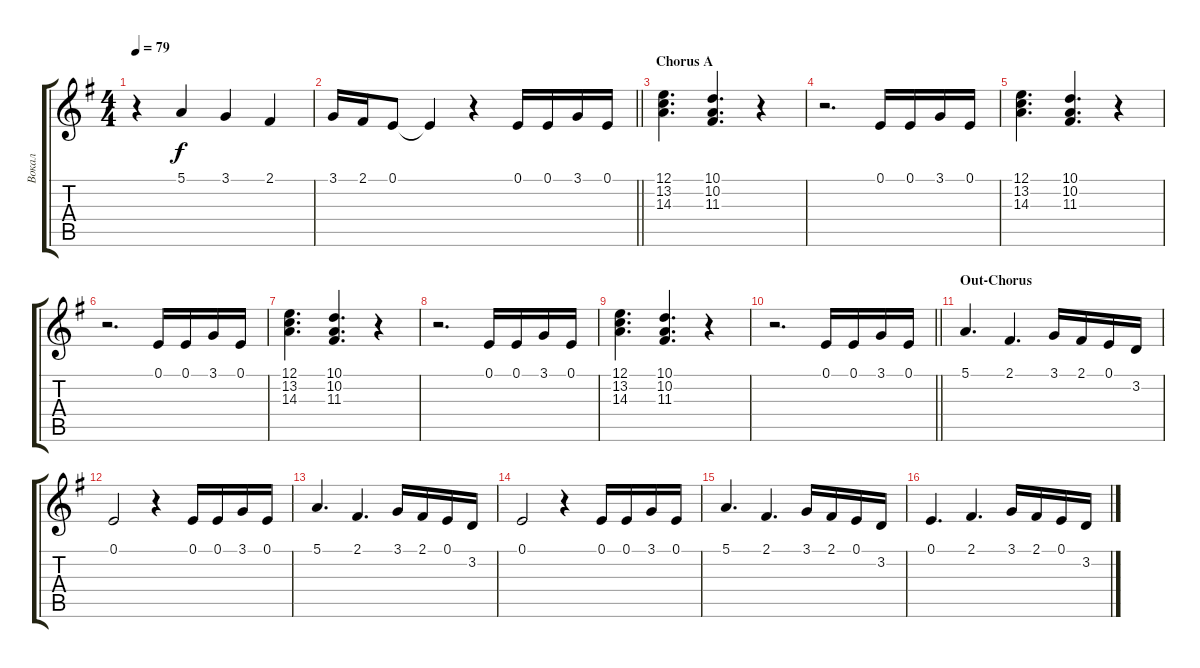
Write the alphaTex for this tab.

\track ("Вокал" "Вокал") {instrument trumpet}
\staff {score tabs}
\tuning (E4 B3 G3 D3 A2 E2) {hide}
\ts (4 4)
\tempo 79
\clef g2
\ks eminor
r.4{dy f} 5.1.4 3.1.4 2.1.4 |
\barLineRight lightlight
3.1.16 2.1.16 0.1.8 0.1{t}.4 r.4 0.1.16 0.1.16 3.1.16 0.1.16 |
\section ("" "Chorus A")
(12.1 13.2 14.3).4{d} (10.1 10.2 11.3).4{d} r.4 |
r.2{d} 0.1.16 0.1.16 3.1.16 0.1.16 |
(12.1 13.2 14.3).4{d} (10.1 10.2 11.3).4{d} r.4 |
r.2{d} 0.1.16 0.1.16 3.1.16 0.1.16 |
(12.1 13.2 14.3).4{d} (10.1 10.2 11.3).4{d} r.4 |
r.2{d} 0.1.16 0.1.16 3.1.16 0.1.16 |
(12.1 13.2 14.3).4{d} (10.1 10.2 11.3).4{d} r.4 |
\barLineRight lightlight
r.2{d} 0.1.16 0.1.16 3.1.16 0.1.16 |
\section ("" "Out-Chorus")
5.1.4{d} 2.1.4{d} 3.1.16 2.1.16 0.1.16 3.2.16 |
0.1.2 r.4 0.1.16 0.1.16 3.1.16 0.1.16 |
5.1.4{d} 2.1.4{d} 3.1.16 2.1.16 0.1.16 3.2.16 |
0.1.2 r.4 0.1.16 0.1.16 3.1.16 0.1.16 |
5.1.4{d} 2.1.4{d} 3.1.16 2.1.16 0.1.16 3.2.16 |
0.1.4{d} 2.1.4{d} 3.1.16 2.1.16 0.1.16 3.2.16
